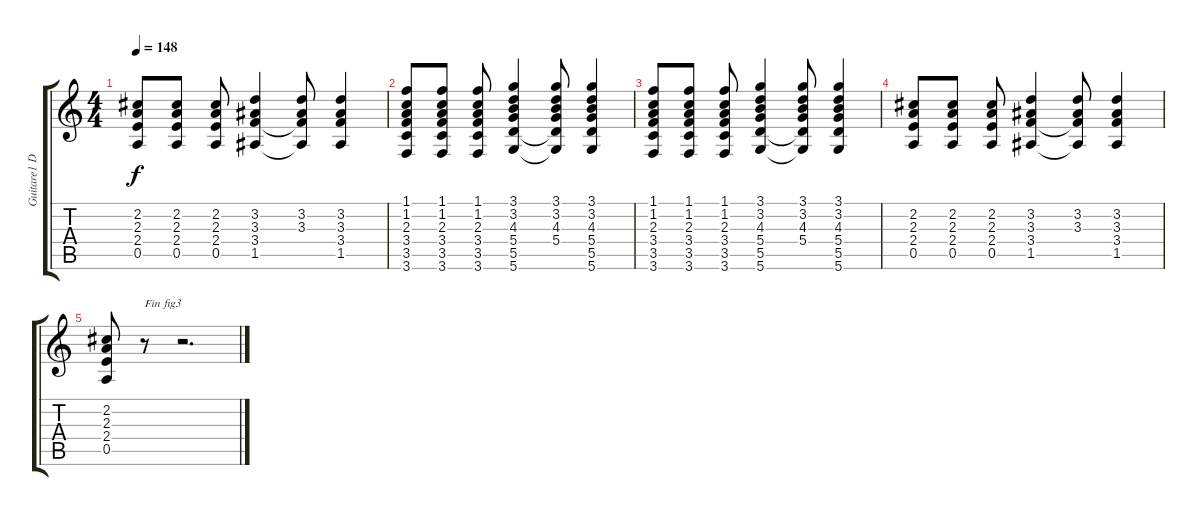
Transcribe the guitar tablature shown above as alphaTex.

\track ("Guitare1 Dr-D" "Guitare1 D") {instrument distortionguitar}
\staff {score tabs}
\tuning (E4 B3 G3 D3 A2 D2) {hide}
\ts (4 4)
\tempo 148
\clef g2
\ks c
(2.2 2.3 2.4 0.5).8{dy f} (2.2 2.3 2.4 0.5).8 (2.2 2.3 2.4 0.5).8 (3.2 3.3 3.4 1.5).4 (3.2 3.3 3.4{t} 1.5{t}).8 (3.2 3.3 3.4 1.5).4 |
(1.1 1.2 2.3 3.4 3.5 3.6).8 (1.1 1.2 2.3 3.4 3.5 3.6).8 (1.1 1.2 2.3 3.4 3.5 3.6).8 (3.1 3.2 4.3 5.4 5.5 5.6).4 (3.1 3.2 4.3 5.4 5.5{t} 5.6{t}).8 (3.1 3.2 4.3 5.4 5.5 5.6).4 |
(1.1 1.2 2.3 3.4 3.5 3.6).8 (1.1 1.2 2.3 3.4 3.5 3.6).8 (1.1 1.2 2.3 3.4 3.5 3.6).8 (3.1 3.2 4.3 5.4 5.5 5.6).4 (3.1 3.2 4.3 5.4 5.5{t} 5.6{t}).8 (3.1 3.2 4.3 5.4 5.5 5.6).4 |
(2.2 2.3 2.4 0.5).8 (2.2 2.3 2.4 0.5).8 (2.2 2.3 2.4 0.5).8 (3.2 3.3 3.4 1.5).4 (3.2 3.3 3.4{t} 1.5{t}).8 (3.2 3.3 3.4 1.5).4 |
(2.2 2.3 2.4 0.5).8 r.8{txt "Fin fig3"} r.2{d}
